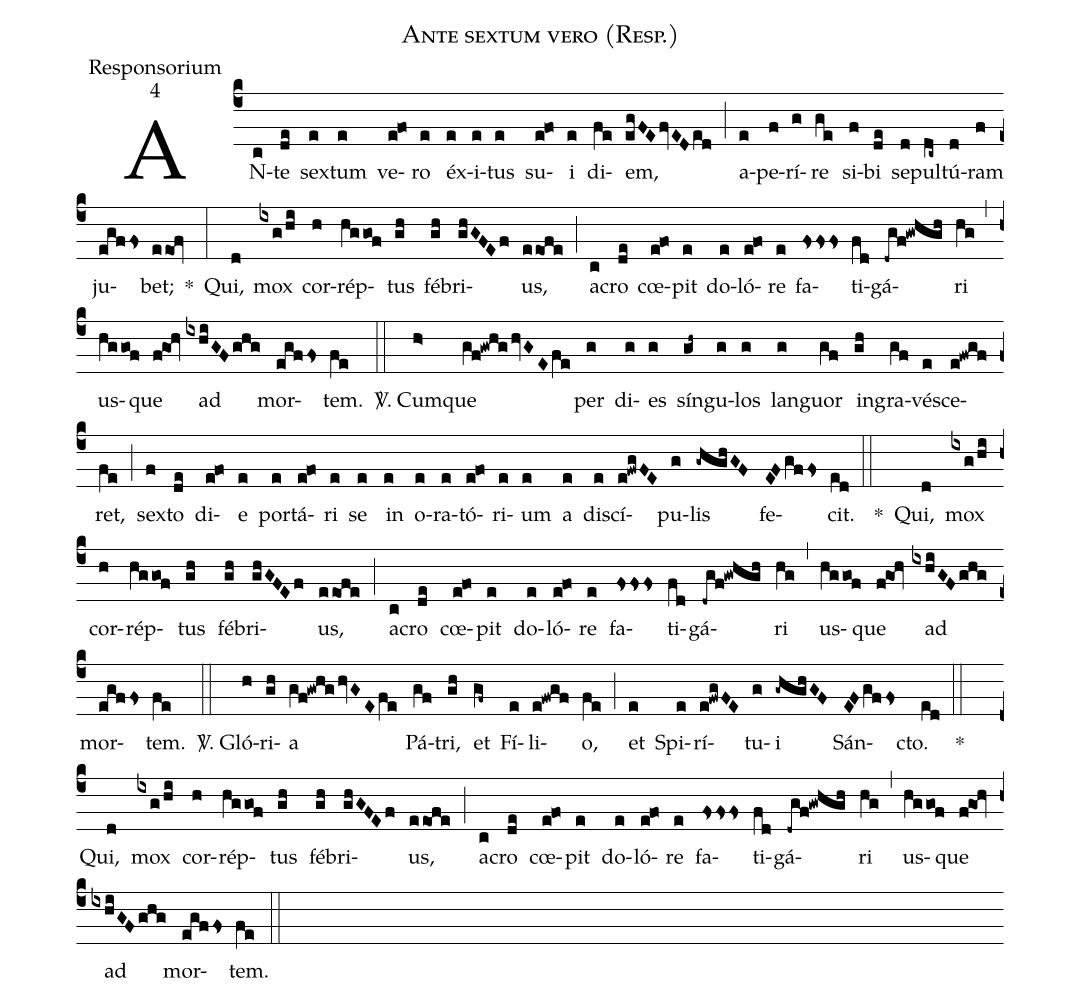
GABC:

name:Ante sextum vero (Resp.);
office-part:Responsorium;
mode:4;
%%
(c4)AN(c)te(de) sex(e)tum(e) ve(e!fo)ro(e) éx(e)i(e)tus(e) su(e!fo)i(e) di(fe)em,(egFEfvEDed) (;) a(e)pe(f)rí(g)re(ge) si(f)bi(de) se(d)pul(dc~)tú(d)ram(f) ju(egffs)bet;(eeof) *(:) Qui,(d) mox(ixg/hi) cor(h)rép(hggof)tus(gh) fé(gh)bri(ghGFEf)us,(eeofe) (;) a(c)cro(de) cœ(e!fo)pit(e) do(e)ló(e!fo)re(e) fa(fsss)ti(fd)gá(-dgf!gwhgh)ri(hg) (,) us(hggof)que(f!goh) ad(ixhiGFghg) mor(egffs)tem.(fe) (::)

<sp>V/</sp>. Cum(h>)que(gf!gwhg/hvGEfe) per(g) di(g)es(g) sín(gh~)gu(g)los(g) lan(g)guor(gf) in(gh)gra(gf)vé(e)sce(e!fwgf)ret,(fe) (;) sex(f)to(de) di(e!fo)e(e) por(e)tá(e!fo)ri(e) se(e) in(e) o(e)ra(e)tó(e!fo)ri(e)um(e) a(e) di(e)scí(e!fwgFE)pu(g)lis(-ghghGF) fe(EFgffs)cit.(ed) (::)
*() Qui,(d) mox(ixg/hi) cor(h)rép(hggof)tus(gh) fé(gh)bri(ghGFEf)us,(eeofe) (;) a(c)cro(de) cœ(e!fo)pit(e) do(e)ló(e!fo)re(e) fa(fsss)ti(fd)gá(-dgf!gwhgh)ri(hg) (,) us(hggof)que(f!goh) ad(ixhiGFghg) mor(egffs)tem.(fe) (::)

<sp>V/</sp>. Gló(h)ri(gh)a(gf!gwhg/hvGEfe) Pá(gf)tri,(gh) et(gf~) Fí(e)li(e!fwgf)o,(fe) (;)et(e) Spi(e)rí(e!fwgFE)tu(g)i(-ghghGF) Sán(EFgffs)cto.( ed) (::)
*() Qui,(d) mox(ixg/hi) cor(h)rép(hggof)tus(gh) fé(gh)bri(ghGFEf)us,(eeofe) (;) a(c)cro(de) cœ(e!fo)pit(e) do(e)ló(e!fo)re(e) fa(fsss)ti(fd)gá(-dgf!gwhgh)ri(hg) (,) us(hggof)que(f!goh) ad(ixhiGFghg) mor(egffs)tem.(fe) (::)
